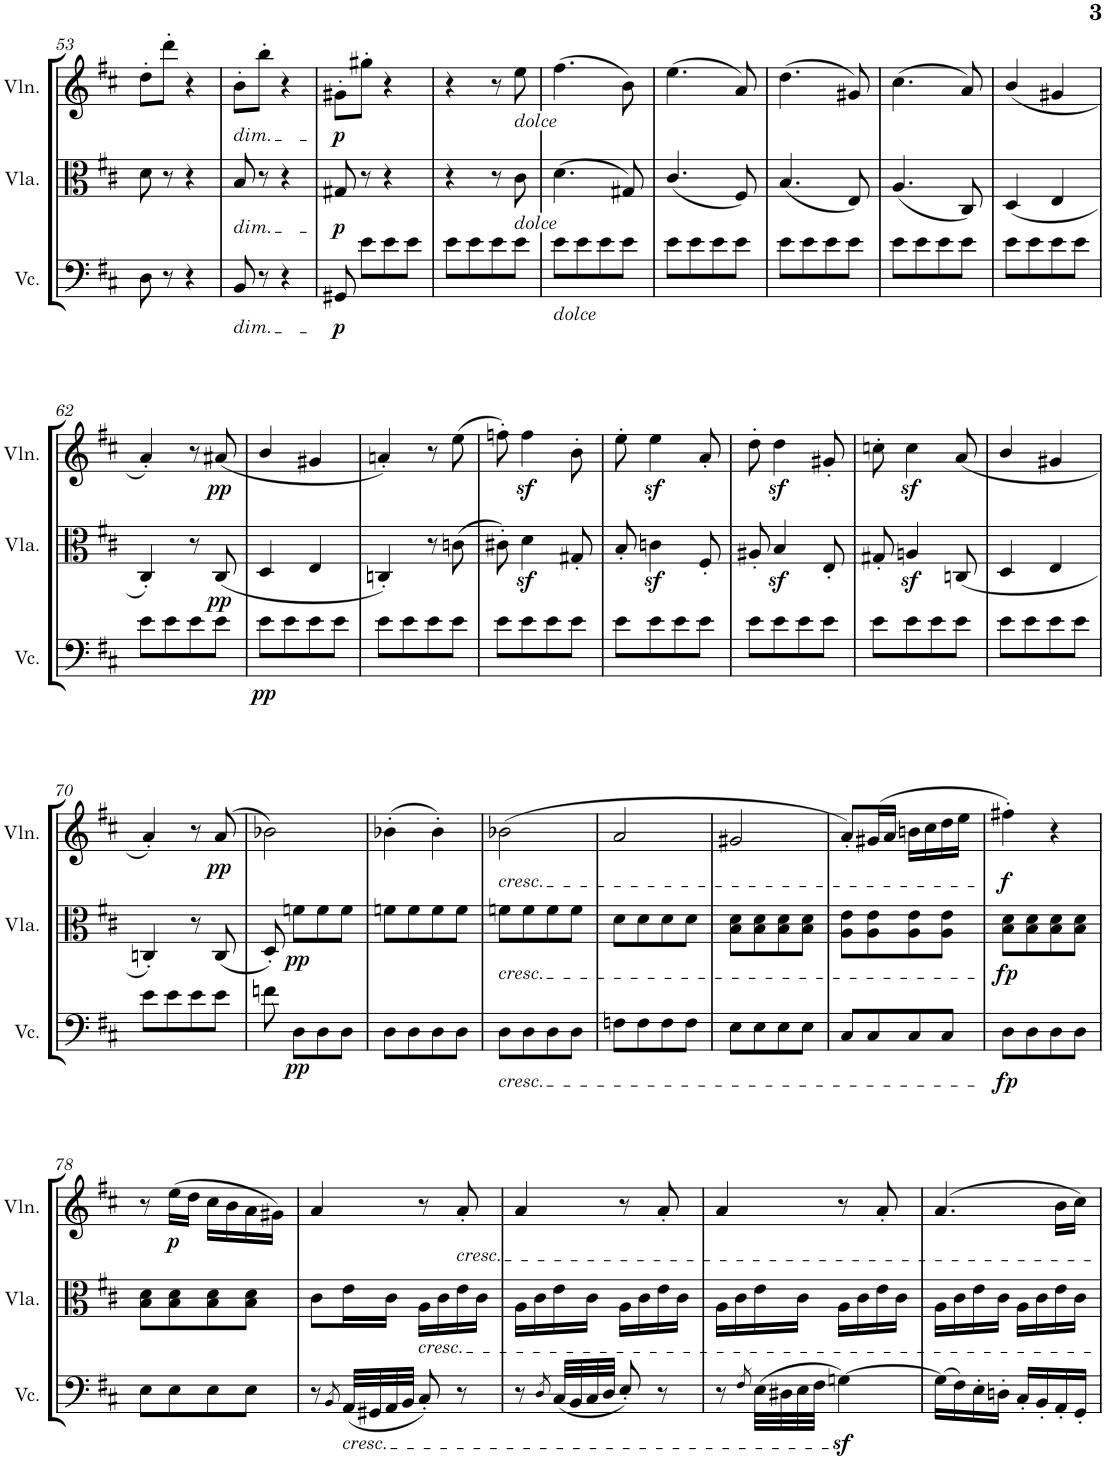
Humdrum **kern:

**kern	**dynam	**kern	**dynam	**kern	**dynam
*part3	*part3	*part2	*part2	*part1	*part1
*staff3	*staff3	*staff2	*staff2	*staff1	*staff1
*I"Violoncello	*	*I"Viola	*	*I"Violin	*
*I'Vc.	*	*I'Vla.	*	*I'Vln.	*
!!LO:PB:g=z
*clefF4	*	*clefC3	*	*clefG2	*
*k[f#c#]	*	*k[f#c#]	*	*k[f#c#]	*
*M2/4	*	*M2/4	*	*M2/4	*
=53	=53	=53	=53	=53	=53
8D\	.	8d\	.	8dd'\L	.
8r	.	8r	.	8ddd'\J	.
4r	.	4r	.	4r	.
=54	=54	=54	=54	=54	=54
!	!	!	!	!LO:TX:b:i:t=dim.	!
!	!	!LO:TX:b:i:t=dim.	!	!	!
!LO:TX:b:i:t=dim.	!	!	!	!	!
8BB/	.	8B/	.	8b'\L	.
8r	.	8r	.	8bb'\J	.
4r	.	4r	.	4r	.
=55	=55	=55	=55	=55	=55
!	!LO:DY:b	!	!LO:DY:b	!	!LO:DY:b
8GG#X/	p	8G#X/	p	8g#X'\L	p
8e\L	.	8r	.	8gg#X'\J	.
8e\	.	4r	.	4r	.
8e\J	.	.	.	.	.
=56	=56	=56	=56	=56	=56
8e\L	.	4r	.	4r	.
8e\	.	.	.	.	.
8e\	.	8r	.	8r	.
!	!	!	!	!LO:TX:b:i:t=dolce	!
!	!	!LO:TX:b:i:t=dolce	!	!	!
8e\J	.	8c#\	.	8ee\	.
=57	=57	=57	=57	=57	=57
!LO:TX:b:i:t=dolce	!	!	!	!	!
8e\L	.	(4.d\	.	(4.ff#\	.
8e\	.	.	.	.	.
8e\	.	.	.	.	.
8e\J	.	8G#X/)	.	8b\)	.
=58	=58	=58	=58	=58	=58
8e\L	.	(4.c#/	.	(4.ee\	.
8e\	.	.	.	.	.
8e\	.	.	.	.	.
8e\J	.	8F#/)	.	8a/)	.
=59	=59	=59	=59	=59	=59
8e\L	.	(4.B/	.	(4.dd\	.
8e\	.	.	.	.	.
8e\	.	.	.	.	.
8e\J	.	8E/)	.	8g#X/)	.
=60	=60	=60	=60	=60	=60
8e\L	.	(4.A/	.	(4.cc#\	.
8e\	.	.	.	.	.
8e\	.	.	.	.	.
8e\J	.	8C#/)	.	8a/)	.
=61	=61	=61	=61	=61	=61
8e\L	.	(4D/	.	(4b/	.
8e\	.	.	.	.	.
8e\	.	4E/	.	4g#X/	.
8e\J	.	.	.	.	.
!!LO:LB:g=z
=62	=62	=62	=62	=62	=62
8e\L	.	4C#'/)	.	4a'/)	.
8e\	.	.	.	.	.
8e\	.	8r	.	8r	.
!	!	!	!LO:DY:b	!	!LO:DY:b
8e\J	.	(8C#/	pp	(8a#X/	pp
=63	=63	=63	=63	=63	=63
!	!LO:DY:b	!	!	!	!
8e\L	pp	4D/	.	4b/	.
8e\	.	.	.	.	.
8e\	.	4E/	.	4g#X/	.
8e\J	.	.	.	.	.
=64	=64	=64	=64	=64	=64
8e\L	.	4Cn'/)	.	4an'/)	.
8e\	.	.	.	.	.
8e\	.	8r	.	8r	.
8e\J	.	(8cn\	.	(8ee\	.
=65	=65	=65	=65	=65	=65
8e\L	.	8c#X'\)	.	8ffn'\)	.
8e\	.	4dz<\	.	4ffz<\	.
8e\	.	.	.	.	.
8e\J	.	8G#X'/	.	8b'\	.
=66	=66	=66	=66	=66	=66
8e\L	.	8B'/	.	8ee'\	.
8e\	.	4cnz<\	.	4eez<\	.
8e\	.	.	.	.	.
8e\J	.	8F#'/	.	8a'/	.
=67	=67	=67	=67	=67	=67
8e\L	.	8A#X'/	.	8dd'\	.
8e\	.	4Bz</	.	4ddz<\	.
8e\	.	.	.	.	.
8e\J	.	8E'/	.	8g#X'/	.
=68	=68	=68	=68	=68	=68
8e\L	.	8G#X'/	.	8ccn'\	.
8e\	.	4Anz</	.	4ccz<\	.
8e\	.	.	.	.	.
8e\J	.	(8Cn/	.	(8a/	.
=69	=69	=69	=69	=69	=69
8e\L	.	4D/	.	4b/	.
8e\	.	.	.	.	.
8e\	.	4E/	.	4g#X/	.
8e\J	.	.	.	.	.
!!LO:LB:g=z
=70	=70	=70	=70	=70	=70
8e\L	.	4Cn'/)	.	4a'/)	.
8e\	.	.	.	.	.
8e\	.	8r	.	8r	.
!	!	!	!	!	!LO:DY:b
8e\J	.	(8C/	.	(8a/	pp
=71	=71	=71	=71	=71	=71
8fn\	.	8D'/)	.	2b-X\)	.
!	!LO:DY:b	!	!LO:DY:b	!	!
8D\L	pp	8fn\L	pp	.	.
8D\	.	8f\	.	.	.
8D\J	.	8f\J	.	.	.
=72	=72	=72	=72	=72	=72
8D\L	.	8fn\L	.	(4b-X'\	.
8D\	.	8f\	.	.	.
8D\	.	8f\	.	4b-'\)	.
8D\J	.	8f\J	.	.	.
=73	=73	=73	=73	=73	=73
!	!	!	!	!LO:TX:b:i:t=cresc.	!
!	!	!LO:TX:b:i:t=cresc.	!	!	!
!LO:TX:b:i:t=cresc.	!	!	!	!	!
8D\L	.	8fn\L	.	(2b-X\	.
8D\	.	8f\	.	.	.
8D\	.	8f\	.	.	.
8D\J	.	8f\J	.	.	.
=74	=74	=74	=74	=74	=74
8Fn\L	.	8d\L	.	2a/	.
8F\	.	8d\	.	.	.
8F\	.	8d\	.	.	.
8F\J	.	8d\J	.	.	.
=75	=75	=75	=75	=75	=75
8E\L	.	8B\ 8d\L	.	2g#X/	.
8E\	.	8B\ 8d\	.	.	.
8E\	.	8B\ 8d\	.	.	.
8E\J	.	8B\ 8d\J	.	.	.
=76	=76	=76	=76	=76	=76
8C#/L	.	8A\ 8e\L	.	8a'/L)	.
8C#/	.	8A\ 8e\	.	(16g#X/L	.
.	.	.	.	16a/JJ	.
8C#/	.	8A\ 8e\	.	16bn\LL	.
.	.	.	.	16cc#\	.
8C#/J	.	8A\ 8e\J	.	16dd\	.
.	.	.	.	16ee\JJ	.
=77	=77	=77	=77	=77	=77
!	!LO:DY:b	!	!LO:DY:b	!	!LO:DY:b
8D\L	fp	8B\ 8d\L	fp	4ff#X'\)	f
8D\	.	8B\ 8d\	.	.	.
8D\	.	8B\ 8d\	.	4r	.
8D\J	.	8B\ 8d\J	.	.	.
!!LO:LB:g=z
=78	=78	=78	=78	=78	=78
8E\L	.	8B\ 8d\L	.	8r	.
!	!	!	!	!	!LO:DY:b
8E\	.	8B\ 8d\	.	(16ee\LL	p
.	.	.	.	16dd\JJ	.
8E\	.	8B\ 8d\	.	16cc#\LL	.
.	.	.	.	16b\	.
8E\J	.	8B\ 8d\J	.	16a\	.
.	.	.	.	16g#X\JJ)	.
=79	=79	=79	=79	=79	=79
8r	.	8c#\L	.	4a/	.
8qBB/	.	.	.	.	.
!LO:TX:b:i:t=cresc.	!	!	!	!	!
(32AA/LLL	.	16e\L	.	.	.
32GG#X/	.	.	.	.	.
32AA/	.	16c#\JJ	.	.	.
32BB/JJJ	.	.	.	.	.
!	!	!LO:TX:b:i:t=cresc.	!	!	!
8C#'/)	.	16A\LL	.	8r	.
.	.	16c#\	.	.	.
!	!	!	!	!LO:TX:b:i:t=cresc.	!
8r	.	16e\	.	8a'/	.
.	.	16c#\JJ	.	.	.
=80	=80	=80	=80	=80	=80
8r	.	16A\LL	.	4a/	.
.	.	16c#\	.	.	.
8qD/	.	.	.	.	.
(32C#/LLL	.	16e\	.	.	.
32BB/	.	.	.	.	.
32C#/	.	16c#\JJ	.	.	.
32D/JJJ	.	.	.	.	.
8E'/)	.	16A\LL	.	8r	.
.	.	16c#\	.	.	.
8r	.	16e\	.	8a'/	.
.	.	16c#\JJ	.	.	.
=81	=81	=81	=81	=81	=81
8r	.	16A\LL	.	4a/	.
.	.	16c#\	.	.	.
8qF#/	.	.	.	.	.
(32E\LLL	.	16e\	.	.	.
32D#X\	.	.	.	.	.
32E\	.	16c#\JJ	.	.	.
32F#\JJJ	.	.	.	.	.
[4Gnz<\)	.	16A\LL	.	8r	.
.	.	16c#\	.	.	.
.	.	16e\	.	8a'/	.
.	.	16c#\JJ	.	.	.
=82	=82	=82	=82	=82	=82
(16G\LL]	.	16A\LL	.	(4.a/	.
16F#\)	.	16c#\	.	.	.
16E'\	.	16e\	.	.	.
16Dn'\JJ	.	16c#\JJ	.	.	.
16C#'/LL	.	16A\LL	.	.	.
16BB'/	.	16c#\	.	.	.
16AA'/	.	16e\	.	16b\LL	.
16GG'/JJ	.	16c#\JJ	.	16cc#\JJ)	.
=	=	=	=	=	=
*-	*-	*-	*-	*-	*-
